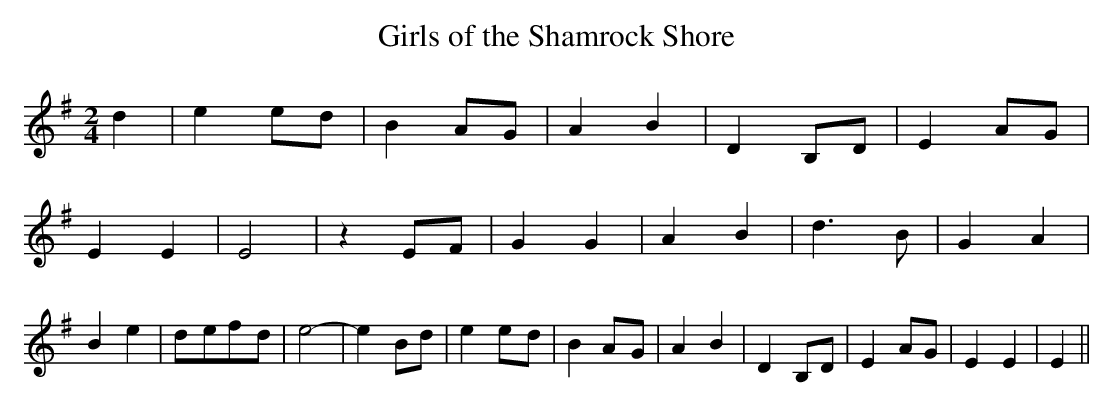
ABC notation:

X:1
T:Girls of the Shamrock Shore
M:2/4
L:1/4
K:G
 d| e e/2d/2| B A/2G/2| A B| D B,/2D/2| EA/2-G/2| E E| E2| zE/2-F/2|\
 G G| A B| d3/2 B/2| G A| B e|d/2-e/2f/2-d/2| e2-| e B/2d/2| ee/2-d/2|\
 BA/2-G/2| A B| D B,/2D/2| E A/2G/2| E E| E||
